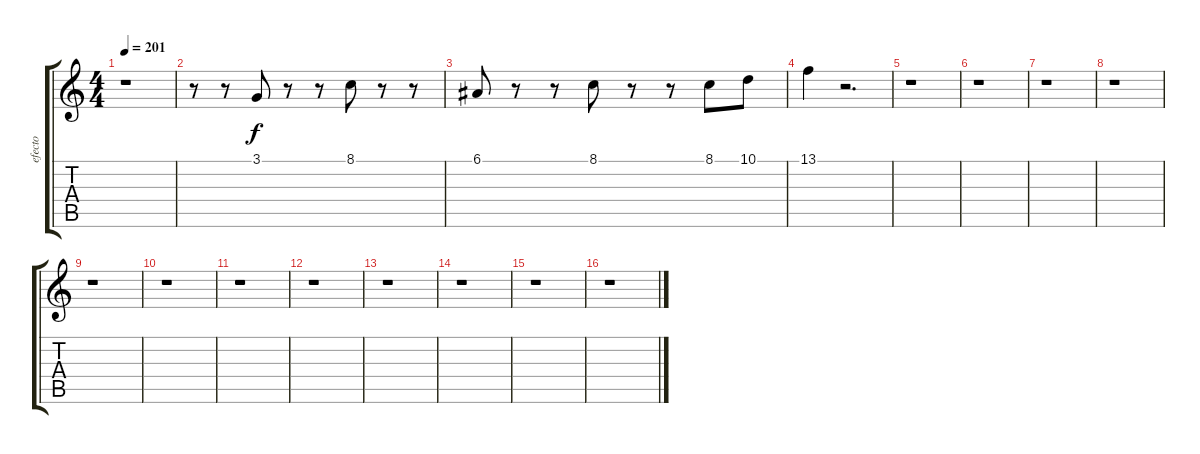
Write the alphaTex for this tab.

\track ("efecto" "efecto") {solo instrument stringensemble1}
\staff {score tabs}
\tuning (E4 B3 G3 D3 A2 E2) {hide}
\ts (4 4)
\tempo 201
\clef g2
\ks c
r.1{dy f instrument stringensemble1} |
r.8 r.8 3.1.8 r.8 r.8 8.1.8 r.8 r.8 |
6.1.8 r.8 r.8 8.1.8 r.8 r.8 8.1.8 10.1.8 |
13.1.4 r.2{d} |
r.1 |
r.1 |
r.1 |
r.1 |
r.1 |
r.1 |
r.1 |
r.1 |
r.1 |
r.1 |
r.1 |
r.1
